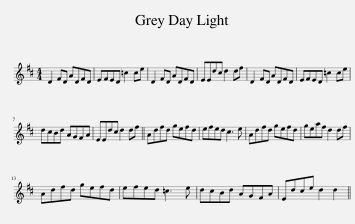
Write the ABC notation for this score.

X:1
L:1/8
M:4/4
I:linebreak $
K:D
V:1 treble
V:1
 D2 FD ADFD | EFED =c2 ce | D2 FD ADFD | EEdc d2 df | D2 FD ADFD | %5
 EFED =c2 ce |$ dcBd AGFA | EEdc d2 df || Adfd gefd | efed c3 e | %10
 Adfd gefd | geaf d2 df |$ Adfd gefd | efed =c3 e | dcBd AGFA | %15
 Edce d2 d2 || %16
